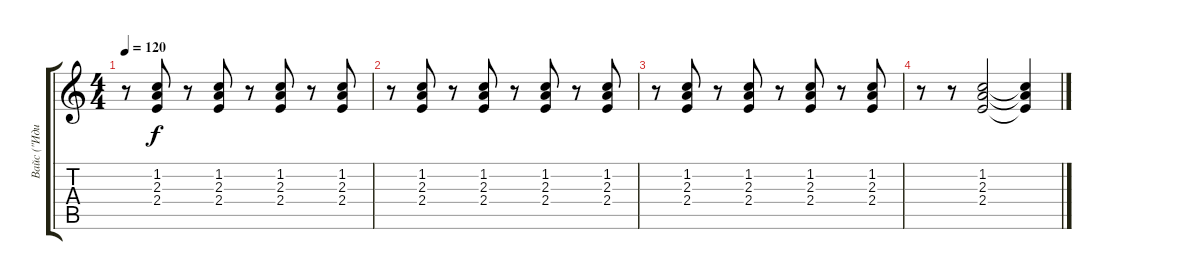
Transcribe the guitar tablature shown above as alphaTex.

\track ("Вайс (\"Идиал\")" "Вайс (\"Иди") {instrument distortionguitar}
\staff {score tabs}
\tuning (E4 B3 G3 D3 A2 E2) {hide}
\ts (4 4)
\tempo 120
\clef g2
\ks c
r.8{dy f} (1.2 2.3 2.4).8 r.8 (1.2 2.3 2.4).8 r.8 (1.2 2.3 2.4).8 r.8 (1.2 2.3 2.4).8 |
r.8 (1.2 2.3 2.4).8 r.8 (1.2 2.3 2.4).8 r.8 (1.2 2.3 2.4).8 r.8 (1.2 2.3 2.4).8 |
r.8 (1.2 2.3 2.4).8 r.8 (1.2 2.3 2.4).8 r.8 (1.2 2.3 2.4).8 r.8 (1.2 2.3 2.4).8 |
r.8 r.8 (1.2 2.3 2.4).2 (1.2{t} 2.3{t} 2.4{t}).4
